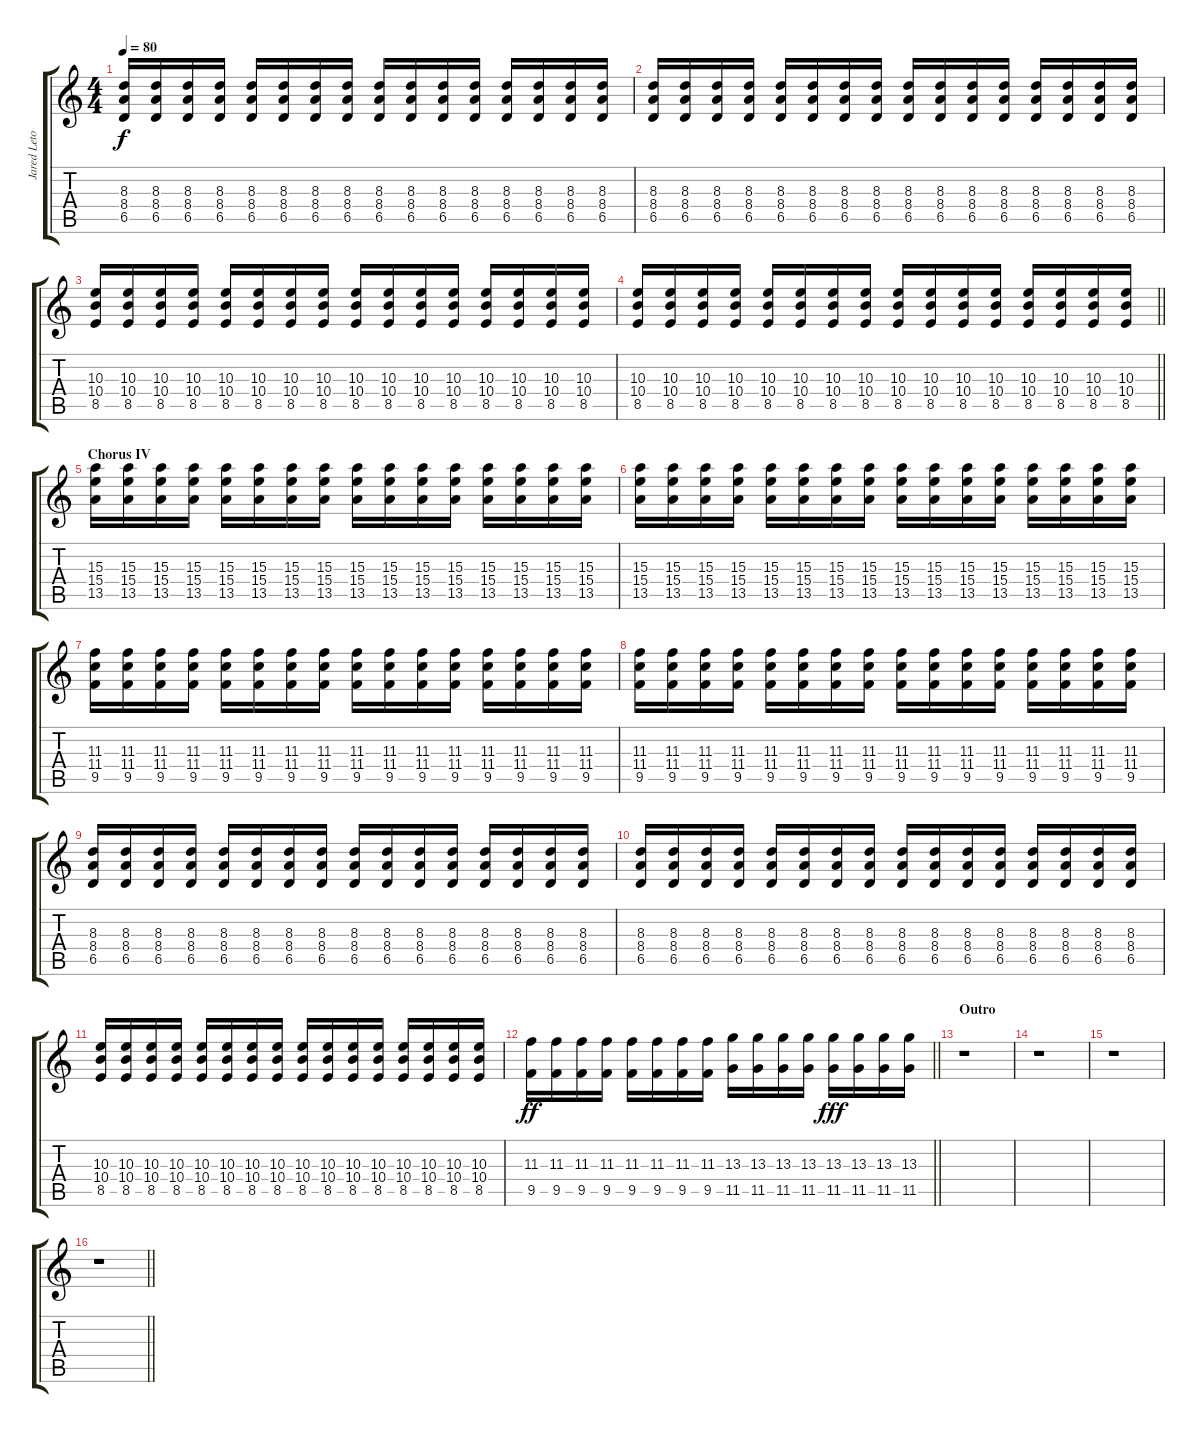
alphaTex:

\track ("Jared Leto (Rhythm Guitar)" "Jared Leto") {instrument overdrivenguitar}
\staff {score tabs}
\tuning (Eb4 Bb3 Gb3 Db3 Ab2 Eb2) {hide}
\ts (4 4)
\tempo 80
\clef g2
\ks c
(8.3 8.4 6.5).16{dy f} (8.3 8.4 6.5).16 (8.3 8.4 6.5).16 (8.3 8.4 6.5).16 (8.3 8.4 6.5).16 (8.3 8.4 6.5).16 (8.3 8.4 6.5).16 (8.3 8.4 6.5).16 (8.3 8.4 6.5).16 (8.3 8.4 6.5).16 (8.3 8.4 6.5).16 (8.3 8.4 6.5).16 (8.3 8.4 6.5).16 (8.3 8.4 6.5).16 (8.3 8.4 6.5).16 (8.3 8.4 6.5).16 |
(8.3 8.4 6.5).16 (8.3 8.4 6.5).16 (8.3 8.4 6.5).16 (8.3 8.4 6.5).16 (8.3 8.4 6.5).16 (8.3 8.4 6.5).16 (8.3 8.4 6.5).16 (8.3 8.4 6.5).16 (8.3 8.4 6.5).16 (8.3 8.4 6.5).16 (8.3 8.4 6.5).16 (8.3 8.4 6.5).16 (8.3 8.4 6.5).16 (8.3 8.4 6.5).16 (8.3 8.4 6.5).16 (8.3 8.4 6.5).16 |
(10.3 10.4 8.5).16 (10.3 10.4 8.5).16 (10.3 10.4 8.5).16 (10.3 10.4 8.5).16 (10.3 10.4 8.5).16 (10.3 10.4 8.5).16 (10.3 10.4 8.5).16 (10.3 10.4 8.5).16 (10.3 10.4 8.5).16 (10.3 10.4 8.5).16 (10.3 10.4 8.5).16 (10.3 10.4 8.5).16 (10.3 10.4 8.5).16 (10.3 10.4 8.5).16 (10.3 10.4 8.5).16 (10.3 10.4 8.5).16 |
\barLineRight lightlight
(10.3 10.4 8.5).16 (10.3 10.4 8.5).16 (10.3 10.4 8.5).16 (10.3 10.4 8.5).16 (10.3 10.4 8.5).16 (10.3 10.4 8.5).16 (10.3 10.4 8.5).16 (10.3 10.4 8.5).16 (10.3 10.4 8.5).16 (10.3 10.4 8.5).16 (10.3 10.4 8.5).16 (10.3 10.4 8.5).16 (10.3 10.4 8.5).16 (10.3 10.4 8.5).16 (10.3 10.4 8.5).16 (10.3 10.4 8.5).16 |
\section ("" "Chorus IV")
(15.3 15.4 13.5).16{instrument overdrivenguitar} (15.3 15.4 13.5).16 (15.3 15.4 13.5).16 (15.3 15.4 13.5).16 (15.3 15.4 13.5).16 (15.3 15.4 13.5).16 (15.3 15.4 13.5).16 (15.3 15.4 13.5).16 (15.3 15.4 13.5).16 (15.3 15.4 13.5).16 (15.3 15.4 13.5).16 (15.3 15.4 13.5).16 (15.3 15.4 13.5).16 (15.3 15.4 13.5).16 (15.3 15.4 13.5).16 (15.3 15.4 13.5).16 |
(15.3 15.4 13.5).16 (15.3 15.4 13.5).16 (15.3 15.4 13.5).16 (15.3 15.4 13.5).16 (15.3 15.4 13.5).16 (15.3 15.4 13.5).16 (15.3 15.4 13.5).16 (15.3 15.4 13.5).16 (15.3 15.4 13.5).16 (15.3 15.4 13.5).16 (15.3 15.4 13.5).16 (15.3 15.4 13.5).16 (15.3 15.4 13.5).16 (15.3 15.4 13.5).16 (15.3 15.4 13.5).16 (15.3 15.4 13.5).16 |
(11.3 11.4 9.5).16 (11.3 11.4 9.5).16 (11.3 11.4 9.5).16 (11.3 11.4 9.5).16 (11.3 11.4 9.5).16 (11.3 11.4 9.5).16 (11.3 11.4 9.5).16 (11.3 11.4 9.5).16 (11.3 11.4 9.5).16 (11.3 11.4 9.5).16 (11.3 11.4 9.5).16 (11.3 11.4 9.5).16 (11.3 11.4 9.5).16 (11.3 11.4 9.5).16 (11.3 11.4 9.5).16 (11.3 11.4 9.5).16 |
(11.3 11.4 9.5).16 (11.3 11.4 9.5).16 (11.3 11.4 9.5).16 (11.3 11.4 9.5).16 (11.3 11.4 9.5).16 (11.3 11.4 9.5).16 (11.3 11.4 9.5).16 (11.3 11.4 9.5).16 (11.3 11.4 9.5).16 (11.3 11.4 9.5).16 (11.3 11.4 9.5).16 (11.3 11.4 9.5).16 (11.3 11.4 9.5).16 (11.3 11.4 9.5).16 (11.3 11.4 9.5).16 (11.3 11.4 9.5).16 |
(8.3 8.4 6.5).16 (8.3 8.4 6.5).16 (8.3 8.4 6.5).16 (8.3 8.4 6.5).16 (8.3 8.4 6.5).16 (8.3 8.4 6.5).16 (8.3 8.4 6.5).16 (8.3 8.4 6.5).16 (8.3 8.4 6.5).16 (8.3 8.4 6.5).16 (8.3 8.4 6.5).16 (8.3 8.4 6.5).16 (8.3 8.4 6.5).16 (8.3 8.4 6.5).16 (8.3 8.4 6.5).16 (8.3 8.4 6.5).16 |
(8.3 8.4 6.5).16 (8.3 8.4 6.5).16 (8.3 8.4 6.5).16 (8.3 8.4 6.5).16 (8.3 8.4 6.5).16 (8.3 8.4 6.5).16 (8.3 8.4 6.5).16 (8.3 8.4 6.5).16 (8.3 8.4 6.5).16 (8.3 8.4 6.5).16 (8.3 8.4 6.5).16 (8.3 8.4 6.5).16 (8.3 8.4 6.5).16 (8.3 8.4 6.5).16 (8.3 8.4 6.5).16 (8.3 8.4 6.5).16 |
(10.3 10.4 8.5).16 (10.3 10.4 8.5).16 (10.3 10.4 8.5).16 (10.3 10.4 8.5).16 (10.3 10.4 8.5).16 (10.3 10.4 8.5).16 (10.3 10.4 8.5).16 (10.3 10.4 8.5).16 (10.3 10.4 8.5).16 (10.3 10.4 8.5).16 (10.3 10.4 8.5).16 (10.3 10.4 8.5).16 (10.3 10.4 8.5).16 (10.3 10.4 8.5).16 (10.3 10.4 8.5).16 (10.3 10.4 8.5).16 |
\barLineRight lightlight
(11.3 9.5).16{dy ff} (11.3 9.5).16 (11.3 9.5).16 (11.3 9.5).16 (11.3 9.5).16 (11.3 9.5).16 (11.3 9.5).16 (11.3 9.5).16 (13.3 11.5).16 (13.3 11.5).16 (13.3 11.5).16 (13.3 11.5).16 (13.3 11.5).16{dy fff} (13.3 11.5).16 (13.3 11.5).16 (13.3 11.5).16 |
\section ("" "Outro")
r.1 |
r.1 |
r.1 |
\barLineRight lightlight
r.1
